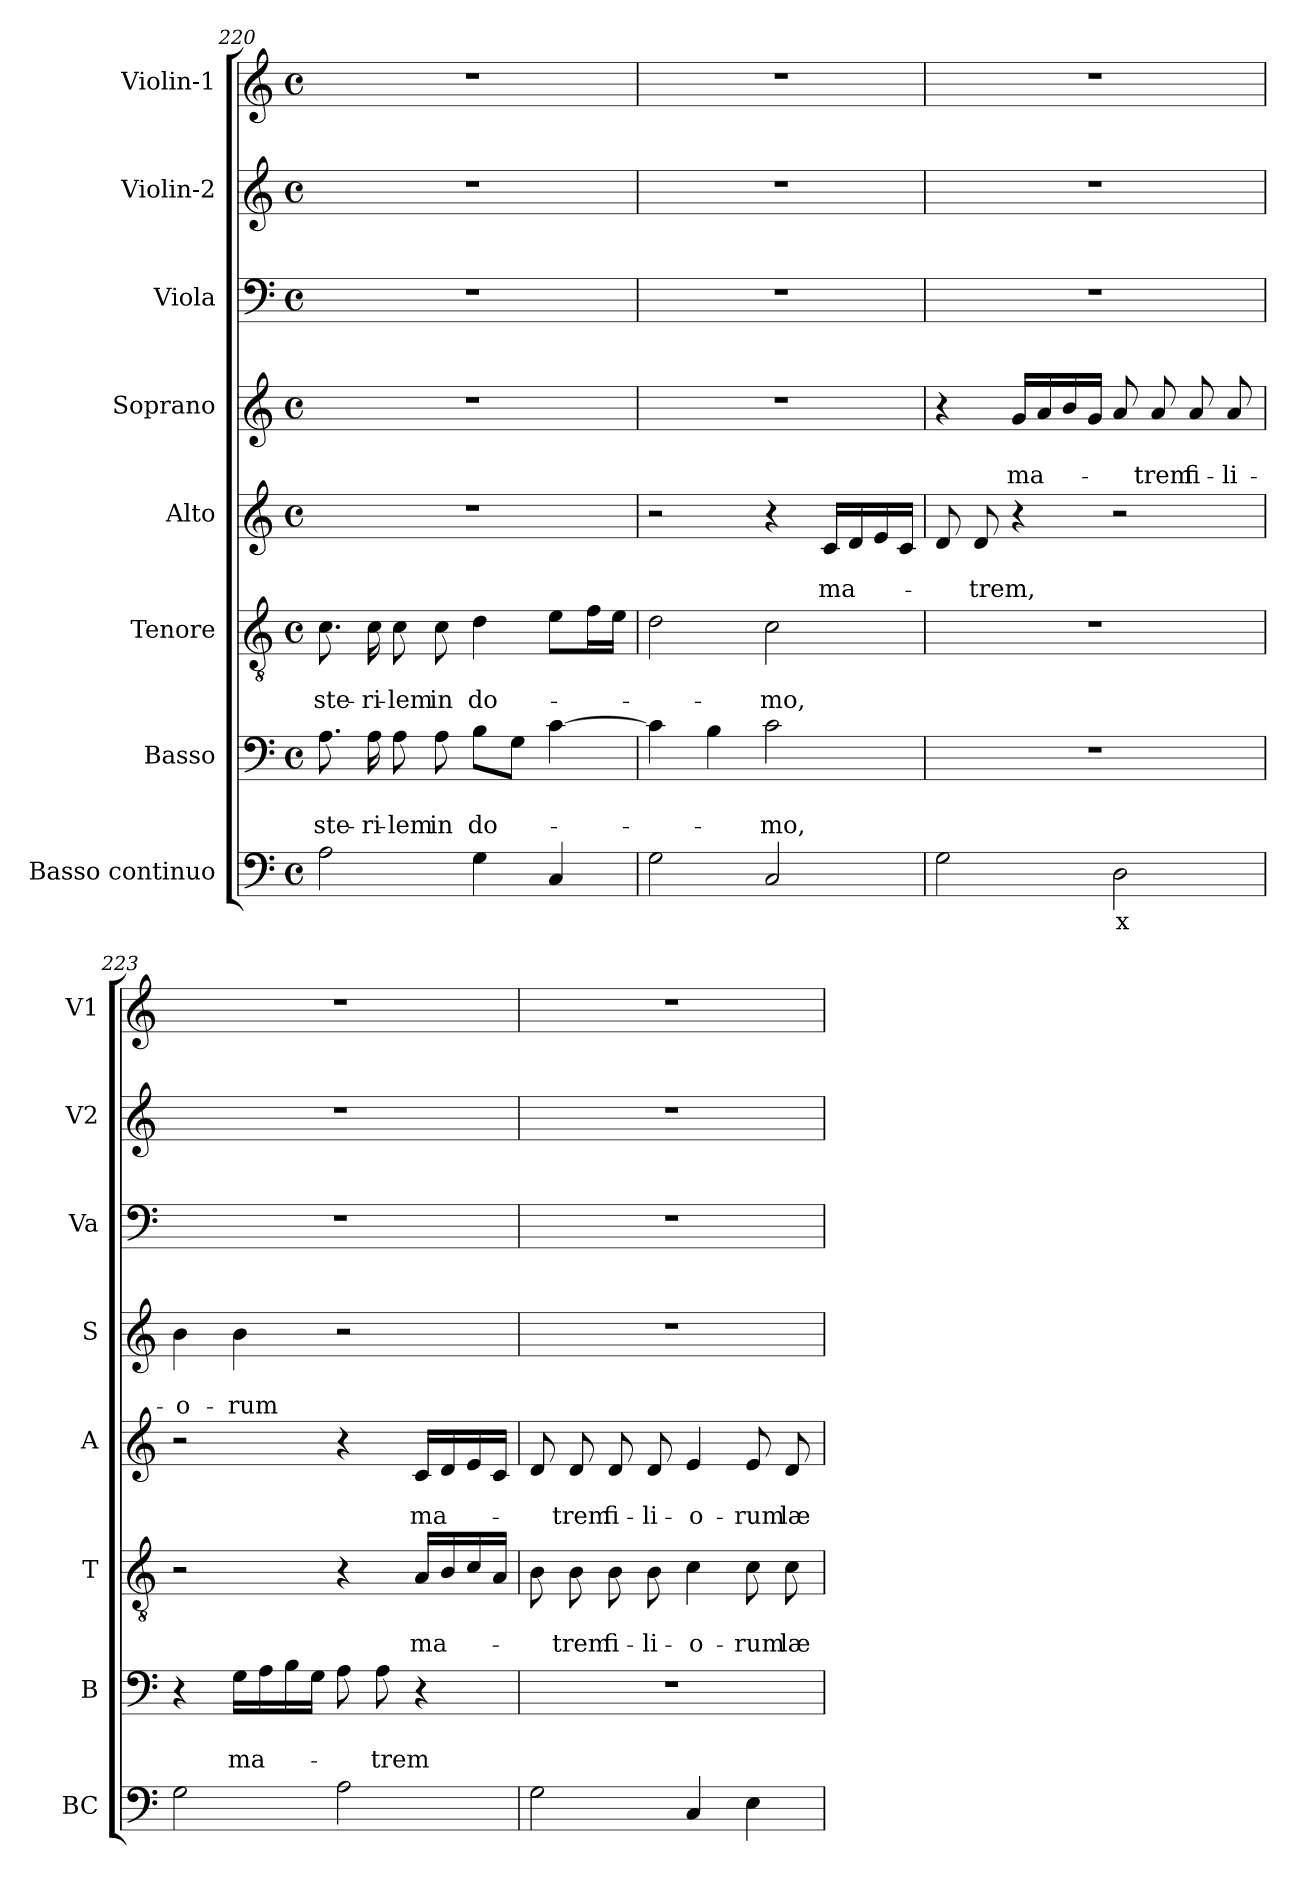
**kern	**text	**kern	**text	**text	**kern	**text	**text	**kern	**text	**text	**kern	**text	**text	**kern	**kern	**kern
*part8	*part8	*part7	*part7	*part7	*part6	*part6	*part6	*part5	*part5	*part5	*part4	*part4	*part4	*part3	*part2	*part1
*staff8	*staff8	*staff7	*staff7	*staff7	*staff6	*staff6	*staff6	*staff5	*staff5	*staff5	*staff4	*staff4	*staff4	*staff3	*staff2	*staff1
*I"Basso continuo	*	*I"Basso	*	*	*I"Tenore	*	*	*I"Alto	*	*	*I"Soprano	*	*	*I"Viola	*I"Violin-2	*I"Violin-1
*I'BC	*	*I'B	*	*	*I'T	*	*	*I'A	*	*	*I'S	*	*	*I'Va	*I'V2	*I'V1
*clefF4	*	*clefF4	*	*	*clefGv2	*	*	*clefG2	*	*	*clefG2	*	*	*clefF4	*clefG2	*clefG2
*k[]	*	*k[]	*	*	*k[]	*	*	*k[]	*	*	*k[]	*	*	*k[]	*k[]	*k[]
*C:	*	*C:	*	*	*C:	*	*	*C:	*	*	*C:	*	*	*C:	*C:	*C:
*M4/4	*	*M4/4	*	*	*M4/4	*	*	*M4/4	*	*	*M4/4	*	*	*M4/4	*M4/4	*M4/4
*met(c)	*	*met(c)	*	*	*met(c)	*	*	*met(c)	*	*	*met(c)	*	*	*met(c)	*met(c)	*met(c)
=220	=220	=220	=220	=220	=220	=220	=220	=220	=220	=220	=220	=220	=220	=220	=220	=220
!	!	!	!	!LO:LY:b	!	!	!LO:LY:b	!	!	!	!	!	!	!	!	!
2A\	.	8.A\	.	ste-	8.c\	.	ste-	1r	.	.	1r	.	.	1r	1r	1r
!	!	!	!	!LO:LY:b	!	!	!LO:LY:b	!	!	!	!	!	!	!	!	!
.	.	16A\	.	-ri-	16c\	.	-ri-	.	.	.	.	.	.	.	.	.
!	!	!	!	!LO:LY:b	!	!	!LO:LY:b	!	!	!	!	!	!	!	!	!
.	.	8A\	.	-lem	8c\	.	-lem	.	.	.	.	.	.	.	.	.
!	!	!	!	!LO:LY:b	!	!	!LO:LY:b	!	!	!	!	!	!	!	!	!
.	.	8A\	.	in	8c\	.	in	.	.	.	.	.	.	.	.	.
!	!	!	!	!LO:LY:b	!	!	!LO:LY:b	!	!	!	!	!	!	!	!	!
4G\	.	8B\L	.	do-	4d\	.	do-	.	.	.	.	.	.	.	.	.
.	.	8G\J	.	.	.	.	.	.	.	.	.	.	.	.	.	.
4C/	.	[4c\	.	.	8e\L	.	.	.	.	.	.	.	.	.	.	.
.	.	.	.	.	16f\L	.	.	.	.	.	.	.	.	.	.	.
.	.	.	.	.	16e\JJ	.	.	.	.	.	.	.	.	.	.	.
=221	=221	=221	=221	=221	=221	=221	=221	=221	=221	=221	=221	=221	=221	=221	=221	=221
2G\	.	4c\]	.	.	2d\	.	.	2r	.	.	1r	.	.	1r	1r	1r
.	.	4B\	.	.	.	.	.	.	.	.	.	.	.	.	.	.
!	!	!	!	!LO:LY:b	!	!	!LO:LY:b	!	!	!	!	!	!	!	!	!
2C/	.	2c\	.	-mo,	2c\	.	-mo,	4r	.	.	.	.	.	.	.	.
!	!	!	!	!	!	!	!	!	!	!LO:LY:b	!	!	!	!	!	!
.	.	.	.	.	.	.	.	16c/LL	.	ma-	.	.	.	.	.	.
.	.	.	.	.	.	.	.	16d/	.	.	.	.	.	.	.	.
.	.	.	.	.	.	.	.	16e/	.	.	.	.	.	.	.	.
.	.	.	.	.	.	.	.	16c/JJ	.	.	.	.	.	.	.	.
!!LO:LB:g=z
=222	=222	=222	=222	=222	=222	=222	=222	=222	=222	=222	=222	=222	=222	=222	=222	=222
2G\	.	1r	.	.	1r	.	.	8d/	.	.	4r	.	.	1r	1r	1r
!	!	!	!	!	!	!	!	!	!	!LO:LY:b	!	!	!	!	!	!
.	.	.	.	.	.	.	.	8d/	.	-trem,	.	.	.	.	.	.
!	!	!	!	!	!	!	!	!	!	!	!	!	!LO:LY:b	!	!	!
.	.	.	.	.	.	.	.	4r	.	.	16g/LL	.	ma-	.	.	.
.	.	.	.	.	.	.	.	.	.	.	16a/	.	.	.	.	.
.	.	.	.	.	.	.	.	.	.	.	16b/	.	.	.	.	.
.	.	.	.	.	.	.	.	.	.	.	16g/JJ	.	.	.	.	.
!	!LO:LY:b	!	!	!	!	!	!	!	!	!	!	!	!	!	!	!
2D\	x	.	.	.	.	.	.	2r	.	.	8a/	.	.	.	.	.
!	!	!	!	!	!	!	!	!	!	!	!	!	!LO:LY:b	!	!	!
.	.	.	.	.	.	.	.	.	.	.	8a/	.	-trem	.	.	.
!	!	!	!	!	!	!	!	!	!	!	!	!	!LO:LY:b	!	!	!
.	.	.	.	.	.	.	.	.	.	.	8a/	.	fi-	.	.	.
!	!	!	!	!	!	!	!	!	!	!	!	!	!LO:LY:b	!	!	!
.	.	.	.	.	.	.	.	.	.	.	8a/	.	-li-	.	.	.
=223	=223	=223	=223	=223	=223	=223	=223	=223	=223	=223	=223	=223	=223	=223	=223	=223
!	!	!	!	!	!	!	!	!	!	!	!	!	!LO:LY:b	!	!	!
2G\	.	4r	.	.	2r	.	.	2r	.	.	4b\	.	-o-	1r	1r	1r
!	!	!	!	!LO:LY:b	!	!	!	!	!	!	!	!	!LO:LY:b	!	!	!
.	.	16G\LL	.	ma-	.	.	.	.	.	.	4b\	.	-rum	.	.	.
.	.	16A\	.	.	.	.	.	.	.	.	.	.	.	.	.	.
.	.	16B\	.	.	.	.	.	.	.	.	.	.	.	.	.	.
.	.	16G\JJ	.	.	.	.	.	.	.	.	.	.	.	.	.	.
2A\	.	8A\	.	.	4r	.	.	4r	.	.	2r	.	.	.	.	.
!	!	!	!	!LO:LY:b	!	!	!	!	!	!	!	!	!	!	!	!
.	.	8A\	.	-trem	.	.	.	.	.	.	.	.	.	.	.	.
!	!	!	!	!	!	!	!LO:LY:b	!	!	!LO:LY:b	!	!	!	!	!	!
.	.	4r	.	.	16A/LL	.	ma-	16c/LL	.	ma-	.	.	.	.	.	.
.	.	.	.	.	16B/	.	.	16d/	.	.	.	.	.	.	.	.
.	.	.	.	.	16c/	.	.	16e/	.	.	.	.	.	.	.	.
.	.	.	.	.	16A/JJ	.	.	16c/JJ	.	.	.	.	.	.	.	.
=224	=224	=224	=224	=224	=224	=224	=224	=224	=224	=224	=224	=224	=224	=224	=224	=224
2G\	.	1r	.	.	8B\	.	.	8d/	.	.	1r	.	.	1r	1r	1r
!	!	!	!	!	!	!	!LO:LY:b	!	!	!LO:LY:b	!	!	!	!	!	!
.	.	.	.	.	8B\	.	-trem	8d/	.	-trem	.	.	.	.	.	.
!	!	!	!	!	!	!	!LO:LY:b	!	!	!LO:LY:b	!	!	!	!	!	!
.	.	.	.	.	8B\	.	fi-	8d/	.	fi-	.	.	.	.	.	.
!	!	!	!	!	!	!	!LO:LY:b	!	!	!LO:LY:b	!	!	!	!	!	!
.	.	.	.	.	8B\	.	-li-	8d/	.	-li-	.	.	.	.	.	.
!	!	!	!	!	!	!	!LO:LY:b	!	!	!LO:LY:b	!	!	!	!	!	!
4C/	.	.	.	.	4c\	.	-o-	4e/	.	-o-	.	.	.	.	.	.
!	!	!	!	!	!	!	!LO:LY:b	!	!	!LO:LY:b	!	!	!	!	!	!
4E\	.	.	.	.	8c\	.	-rum	8e/	.	-rum	.	.	.	.	.	.
!	!	!	!	!	!	!	!LO:LY:b	!	!	!LO:LY:b	!	!	!	!	!	!
.	.	.	.	.	8c\	.	læ-	8d/	.	læ-	.	.	.	.	.	.
=	=	=	=	=	=	=	=	=	=	=	=	=	=	=	=	=
*-	*-	*-	*-	*-	*-	*-	*-	*-	*-	*-	*-	*-	*-	*-	*-	*-
